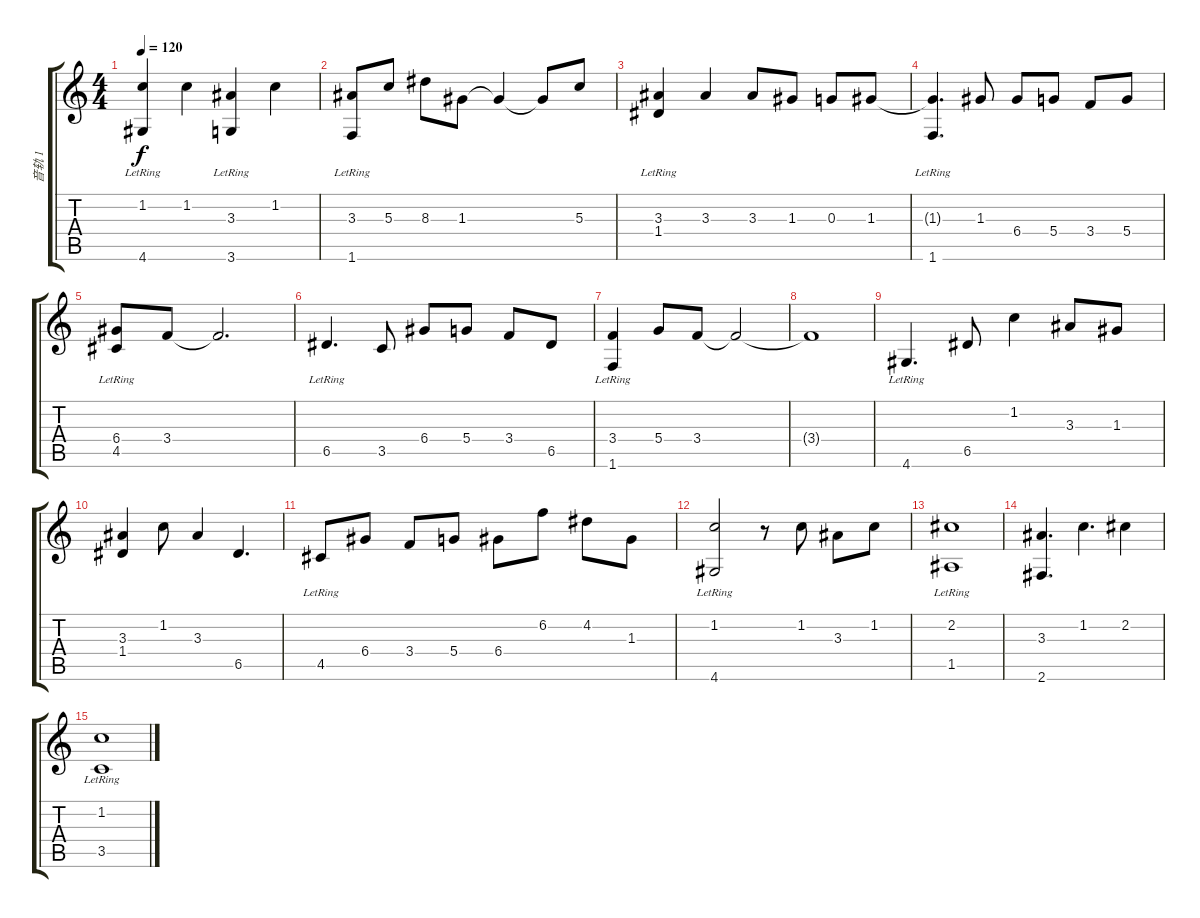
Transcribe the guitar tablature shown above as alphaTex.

\track ("音轨 1" "音轨 1") {instrument acousticguitarsteel}
\staff {score tabs}
\tuning (E4 B3 G3 D3 A2 E2) {hide}
\ts (4 4)
\tempo 120
\clef g2
\ks c
(1.2 4.6{lr}).4{dy f} 1.2.4 (3.3 3.6{lr}).4 1.2.4 |
(3.3 1.6{lr}).8 5.3.8 8.3.8 1.3.8 1.3{t}.4 1.3{t}.8 5.3.8 |
(3.3 1.4{lr}).4 3.3.4 3.3.8 1.3.8 0.3.8 1.3.8 |
(1.3{t} 1.6{lr}).4{d} 1.3.8 6.4.8 5.4.8 3.4.8 5.4.8 |
(6.4 4.5{lr}).8 3.4.8 3.4{t}.2{d} |
6.5{lr}.4{d} 3.5.8 6.4.8 5.4.8 3.4.8 6.5.8 |
(3.4 1.6{lr}).4 5.4.8 3.4.8 3.4{t}.2 |
3.4{t}.1 |
4.6{lr}.4{d} 6.5.8 1.2.4 3.3.8 1.3.8 |
(3.3 1.4).4 1.2.8 3.3.4 6.5.4{d} |
4.5{lr}.8 6.4.8 3.4.8 5.4.8 6.4.8 6.2.8 4.2.8 1.3.8 |
(1.2 4.6{lr}).2 r.8 1.2.8 3.3.8 1.2.8 |
(2.2 1.5{lr}).1 |
(3.3 2.6).4{d} 1.2.4{d} 2.2.4 |
(1.2 3.5{lr}).1
